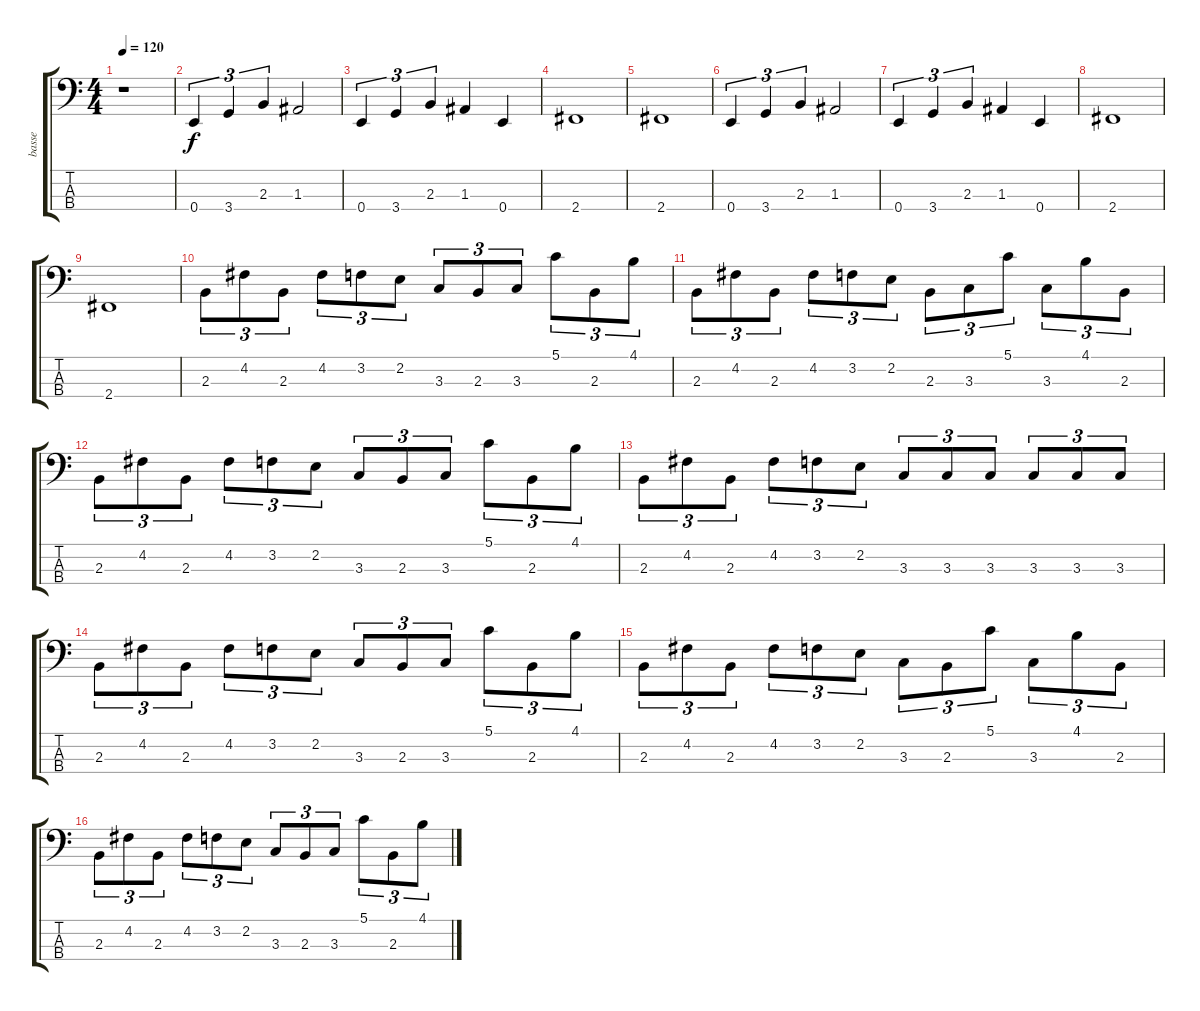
\track ("basse" "basse") {instrument electricbassfinger}
\staff {score tabs}
\tuning (G2 D2 A1 E1) {hide}
\ts (4 4)
\tempo 120
\clef f4
\ks c
r.1{dy f instrument electricbassfinger} |
0.4.4{tu (3 2)} 3.4.4{tu (3 2)} 2.3.4{tu (3 2)} 1.3.2 |
0.4.4{tu (3 2)} 3.4.4{tu (3 2)} 2.3.4{tu (3 2)} 1.3.4 0.4.4 |
2.4.1 |
2.4.1 |
0.4.4{tu (3 2)} 3.4.4{tu (3 2)} 2.3.4{tu (3 2)} 1.3.2 |
0.4.4{tu (3 2)} 3.4.4{tu (3 2)} 2.3.4{tu (3 2)} 1.3.4 0.4.4 |
2.4.1 |
2.4.1 |
2.3.8{tu (3 2)} 4.2.8{tu (3 2)} 2.3.8{tu (3 2)} 4.2.8{tu (3 2)} 3.2.8{tu (3 2)} 2.2.8{tu (3 2)} 3.3.8{tu (3 2)} 2.3.8{tu (3 2)} 3.3.8{tu (3 2)} 5.1.8{tu (3 2)} 2.3.8{tu (3 2)} 4.1.8{tu (3 2)} |
2.3.8{tu (3 2)} 4.2.8{tu (3 2)} 2.3.8{tu (3 2)} 4.2.8{tu (3 2)} 3.2.8{tu (3 2)} 2.2.8{tu (3 2)} 2.3.8{tu (3 2)} 3.3.8{tu (3 2)} 5.1.8{tu (3 2)} 3.3.8{tu (3 2)} 4.1.8{tu (3 2)} 2.3.8{tu (3 2)} |
2.3.8{tu (3 2)} 4.2.8{tu (3 2)} 2.3.8{tu (3 2)} 4.2.8{tu (3 2)} 3.2.8{tu (3 2)} 2.2.8{tu (3 2)} 3.3.8{tu (3 2)} 2.3.8{tu (3 2)} 3.3.8{tu (3 2)} 5.1.8{tu (3 2)} 2.3.8{tu (3 2)} 4.1.8{tu (3 2)} |
2.3.8{tu (3 2)} 4.2.8{tu (3 2)} 2.3.8{tu (3 2)} 4.2.8{tu (3 2)} 3.2.8{tu (3 2)} 2.2.8{tu (3 2)} 3.3.8{tu (3 2)} 3.3.8{tu (3 2)} 3.3.8{tu (3 2)} 3.3.8{tu (3 2)} 3.3.8{tu (3 2)} 3.3.8{tu (3 2)} |
2.3.8{tu (3 2)} 4.2.8{tu (3 2)} 2.3.8{tu (3 2)} 4.2.8{tu (3 2)} 3.2.8{tu (3 2)} 2.2.8{tu (3 2)} 3.3.8{tu (3 2)} 2.3.8{tu (3 2)} 3.3.8{tu (3 2)} 5.1.8{tu (3 2)} 2.3.8{tu (3 2)} 4.1.8{tu (3 2)} |
2.3.8{tu (3 2)} 4.2.8{tu (3 2)} 2.3.8{tu (3 2)} 4.2.8{tu (3 2)} 3.2.8{tu (3 2)} 2.2.8{tu (3 2)} 3.3.8{tu (3 2)} 2.3.8{tu (3 2)} 5.1.8{tu (3 2)} 3.3.8{tu (3 2)} 4.1.8{tu (3 2)} 2.3.8{tu (3 2)} |
2.3.8{tu (3 2)} 4.2.8{tu (3 2)} 2.3.8{tu (3 2)} 4.2.8{tu (3 2)} 3.2.8{tu (3 2)} 2.2.8{tu (3 2)} 3.3.8{tu (3 2)} 2.3.8{tu (3 2)} 3.3.8{tu (3 2)} 5.1.8{tu (3 2)} 2.3.8{tu (3 2)} 4.1.8{tu (3 2)}
